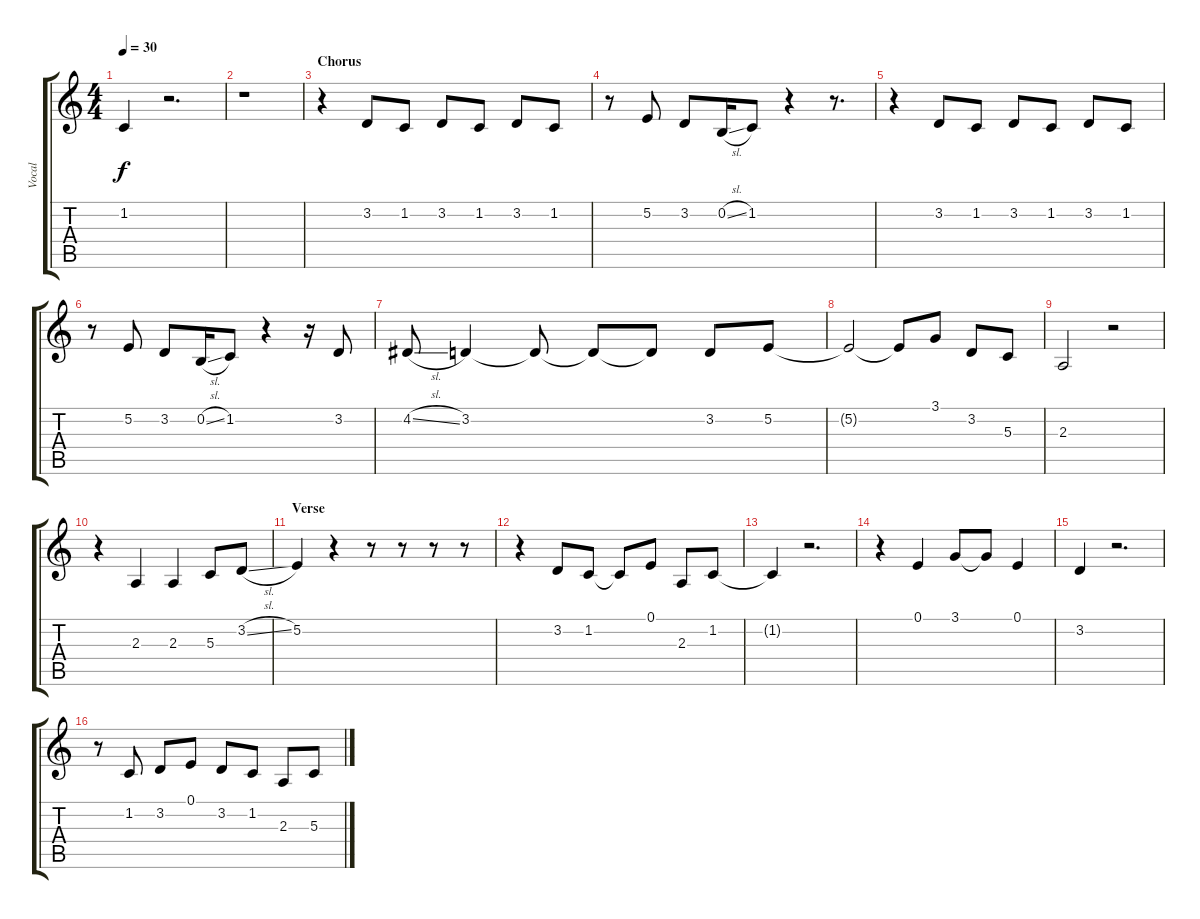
\track ("Vocal" "Vocal") {instrument trumpet}
\staff {score tabs}
\tuning (E4 B3 G3 D3 A2 E2) {hide}
\ts (4 4)
\tempo 30
\clef g2
\ks c
1.2{t}.4{dy f} r.2{d} |
r.1 |
\section ("" "Chorus")
r.4 3.2.8 1.2.8 3.2.8 1.2.8 3.2.8 1.2.8 |
r.8 5.2.8 3.2.8 0.2{sl}.16 1.2.8 r.4 r.8{d} |
r.4 3.2.8 1.2.8 3.2.8 1.2.8 3.2.8 1.2.8 |
r.8 5.2.8 3.2.8 0.2{sl}.16 1.2.8 r.4 r.16 3.2.8 |
4.2{sl}.8 3.2.4 3.2{t}.8 3.2{t}.8 3.2{t}.8 3.2.8 5.2.8 |
5.2{t}.2 5.2{t}.8 3.1.8 3.2.8 5.3.8 |
2.3.2 r.2 |
r.4 2.3.4 2.3.4 5.3.8 3.2{sl}.8 |
\section ("" "Verse")
5.2.4 r.4 r.8 r.8 r.8 r.8 |
r.4 3.2.8 1.2.8 1.2{t}.8 0.1.8 2.3.8 1.2.8 |
1.2{t}.4 r.2{d} |
r.4 0.1.4 3.1.8 3.1{t}.8 0.1.4 |
3.2.4 r.2{d} |
r.8 1.2.8 3.2.8 0.1.8 3.2.8 1.2.8 2.3.8 5.3{sl}.8
